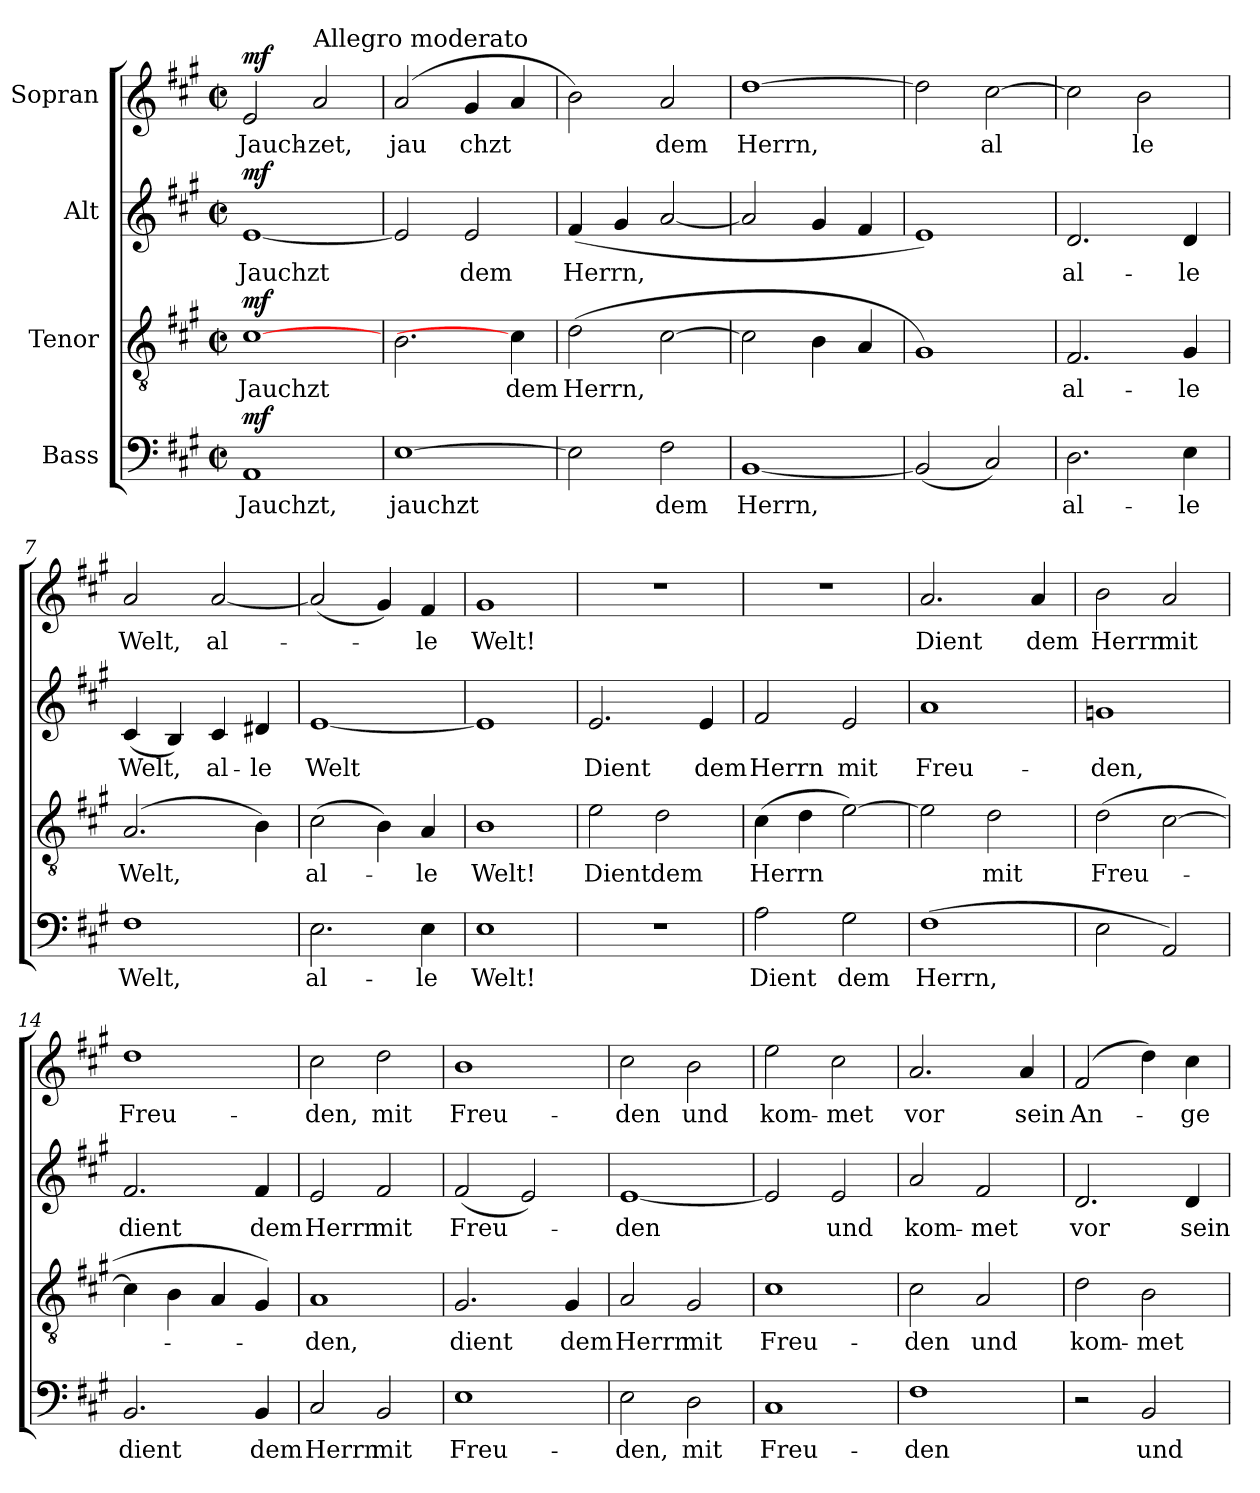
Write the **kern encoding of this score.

**kern	**text	**dynam	**kern	**text	**dynam	**kern	**text	**dynam	**kern	**text	**dynam
*part4	*part4	*part4	*part3	*part3	*part3	*part2	*part2	*part2	*part1	*part1	*part1
*staff4	*staff4	*staff4	*staff3	*staff3	*staff3	*staff2	*staff2	*staff2	*staff1	*staff1	*staff1
*I"Bass	*	*	*I"Tenor	*	*	*I"Alt	*	*	*I"Sopran	*	*
*clefF4	*	*	*clefGv2	*	*	*clefG2	*	*	*clefG2	*	*
*k[f#c#g#]	*	*	*k[f#c#g#]	*	*	*k[f#c#g#]	*	*	*k[f#c#g#]	*	*
*M2/2	*	*	*M2/2	*	*	*M2/2	*	*	*M2/2	*	*
*met(c|)	*	*	*met(c|)	*	*	*met(c|)	*	*	*met(c|)	*	*
*MM180	*	*	*MM180	*	*	*MM180	*	*	*MM180	*	*
=1	=1	=1	=1	=1	=1	=1	=1	=1	=1	=1	=1
!	!	!LO:DY:a	!	!	!LO:DY:a	!	!	!LO:DY:a	!	!	!LO:DY:a
1AA	Jauchzt,	mf	[1c#	Jauchzt	mf	[1e	Jauchzt	mf	2e/	Jauch-	mf
!	!	!	!	!	!	!	!	!	!LO:TX:a:t=Allegro moderato	!	!
.	.	.	.	.	.	.	.	.	2a/	zet,	.
=2	=2	=2	=2	=2	=2	=2	=2	=2	=2	=2	=2
[1E	jauchzt	.	2.B\	.	.	2e/]	.	.	(2a/	jau	.
.	.	.	.	.	.	2e/	dem	.	4g#/	chzt	.
.	.	.	4c#\]	dem	.	.	.	.	4a/	.	.
=3	=3	=3	=3	=3	=3	=3	=3	=3	=3	=3	=3
2E\]	.	.	(2d\	Herrn,	.	(4f#/	Herrn,	.	2b\)	.	.
.	.	.	.	.	.	4g#/	.	.	.	.	.
2F#\	dem	.	[2c#\	.	.	[2a/	.	.	2a/	dem	.
=4	=4	=4	=4	=4	=4	=4	=4	=4	=4	=4	=4
[1BB	Herrn,	.	2c#\]	.	.	2a/]	.	.	[1dd	Herrn,	.
.	.	.	4B\	.	.	4g#/	.	.	.	.	.
.	.	.	4A/	.	.	4f#/	.	.	.	.	.
=5	=5	=5	=5	=5	=5	=5	=5	=5	=5	=5	=5
(2BB/]	.	.	1G#)	.	.	1e)	.	.	2dd\]	.	.
2C#/)	.	.	.	.	.	.	.	.	[2cc#\	al	.
=6	=6	=6	=6	=6	=6	=6	=6	=6	=6	=6	=6
2.D\	al-	.	2.F#/	al-	.	2.d/	al-	.	2cc#\]	-	.
.	.	.	.	.	.	.	.	.	2b\	le	.
4E\	le	.	4G#/	le	.	4d/	le	.	.	.	.
=7	=7	=7	=7	=7	=7	=7	=7	=7	=7	=7	=7
1F#	Welt,	.	(2.A/	Welt,	.	(4c#/	Welt,	.	2a/	Welt,	.
.	.	.	.	.	.	4B/)	.	.	.	.	.
.	.	.	.	.	.	4c#/	al-	.	[2a/	al-	.
.	.	.	4B\)	.	.	4d#X/	le	.	.	.	.
=8	=8	=8	=8	=8	=8	=8	=8	=8	=8	=8	=8
2.E\	al-	.	(2c#\	al-	.	[1e	Welt	.	(2a/]	.	.
.	.	.	4B\)	.	.	.	.	.	4g#/)	.	.
4E\	le	.	4A/	-le	.	.	.	.	4f#/	-le	.
=9	=9	=9	=9	=9	=9	=9	=9	=9	=9	=9	=9
1E	Welt!	.	1B	Welt!	.	1e]	.	.	1g#	Welt!	.
=10	=10	=10	=10	=10	=10	=10	=10	=10	=10	=10	=10
1r	.	.	2e\	Dient	.	2.e/	Dient	.	1r	.	.
.	.	.	2d\	dem	.	.	.	.	.	.	.
.	.	.	.	.	.	4e/	dem	.	.	.	.
!!LO:LB:g=z
=11	=11	=11	=11	=11	=11	=11	=11	=11	=11	=11	=11
2A\	Dient	.	(4c#\	Herrn	.	2f#/	Herrn	.	1r	.	.
.	.	.	4d\	.	.	.	.	.	.	.	.
2G#\	dem	.	[2e\)	.	.	2e/	mit	.	.	.	.
=12	=12	=12	=12	=12	=12	=12	=12	=12	=12	=12	=12
(1F#	Herrn,	.	2e\]	.	.	1a	Freu-	.	2.a/	Dient	.
.	.	.	2d\	mit	.	.	.	.	.	.	.
.	.	.	.	.	.	.	.	.	4a/	dem	.
=13	=13	=13	=13	=13	=13	=13	=13	=13	=13	=13	=13
2E\	.	.	(2d\	Freu-	.	1gn	den,	.	2b\	Herrn	.
2AA/)	.	.	[2c#\	.	.	.	.	.	2a/	mit	.
=14	=14	=14	=14	=14	=14	=14	=14	=14	=14	=14	=14
2.BB/	dient	.	4c#\]	.	.	2.f#/	dient	.	1dd	Freu-	.
.	.	.	4B\	.	.	.	.	.	.	.	.
.	.	.	4A/	.	.	.	.	.	.	.	.
4BB/	dem	.	4G#/)	.	.	4f#/	dem	.	.	.	.
=15	=15	=15	=15	=15	=15	=15	=15	=15	=15	=15	=15
2C#/	Herrn	.	1A	den,	.	2e/	Herrn	.	2cc#\	den,	.
2BB/	mit	.	.	.	.	2f#/	mit	.	2dd\	mit	.
=16	=16	=16	=16	=16	=16	=16	=16	=16	=16	=16	=16
1E	Freu-	.	2.G#/	dient	.	(2f#/	Freu-	.	1b	Freu-	.
.	.	.	.	.	.	2e/)	.	.	.	.	.
.	.	.	4G#/	dem	.	.	.	.	.	.	.
=17	=17	=17	=17	=17	=17	=17	=17	=17	=17	=17	=17
2E\	den,	.	2A/	Herrn	.	[1e	-den	.	2cc#\	den	.
2D\	mit	.	2G#/	mit	.	.	.	.	2b\	und	.
=18	=18	=18	=18	=18	=18	=18	=18	=18	=18	=18	=18
1C#	Freu-	.	1c#	Freu-	.	2e/]	.	.	2ee\	kom-	.
.	.	.	.	.	.	2e/	und	.	2cc#\	met	.
=19	=19	=19	=19	=19	=19	=19	=19	=19	=19	=19	=19
1F#	den	.	2c#\	den	.	2a/	kom-	.	2.a/	vor	.
.	.	.	2A/	und	.	2f#/	-met	.	.	.	.
.	.	.	.	.	.	.	.	.	4a/	sein	.
=20	=20	=20	=20	=20	=20	=20	=20	=20	=20	=20	=20
2r	.	.	2d\	kom-	.	2.d/	vor	.	(2f#/	An-	.
2BB/	und	.	2B\	-met	.	.	.	.	4dd\)	.	.
.	.	.	.	.	.	4d/	sein	.	4cc#\	ge-	.
=	=	=	=	=	=	=	=	=	=	=	=
*-	*-	*-	*-	*-	*-	*-	*-	*-	*-	*-	*-
